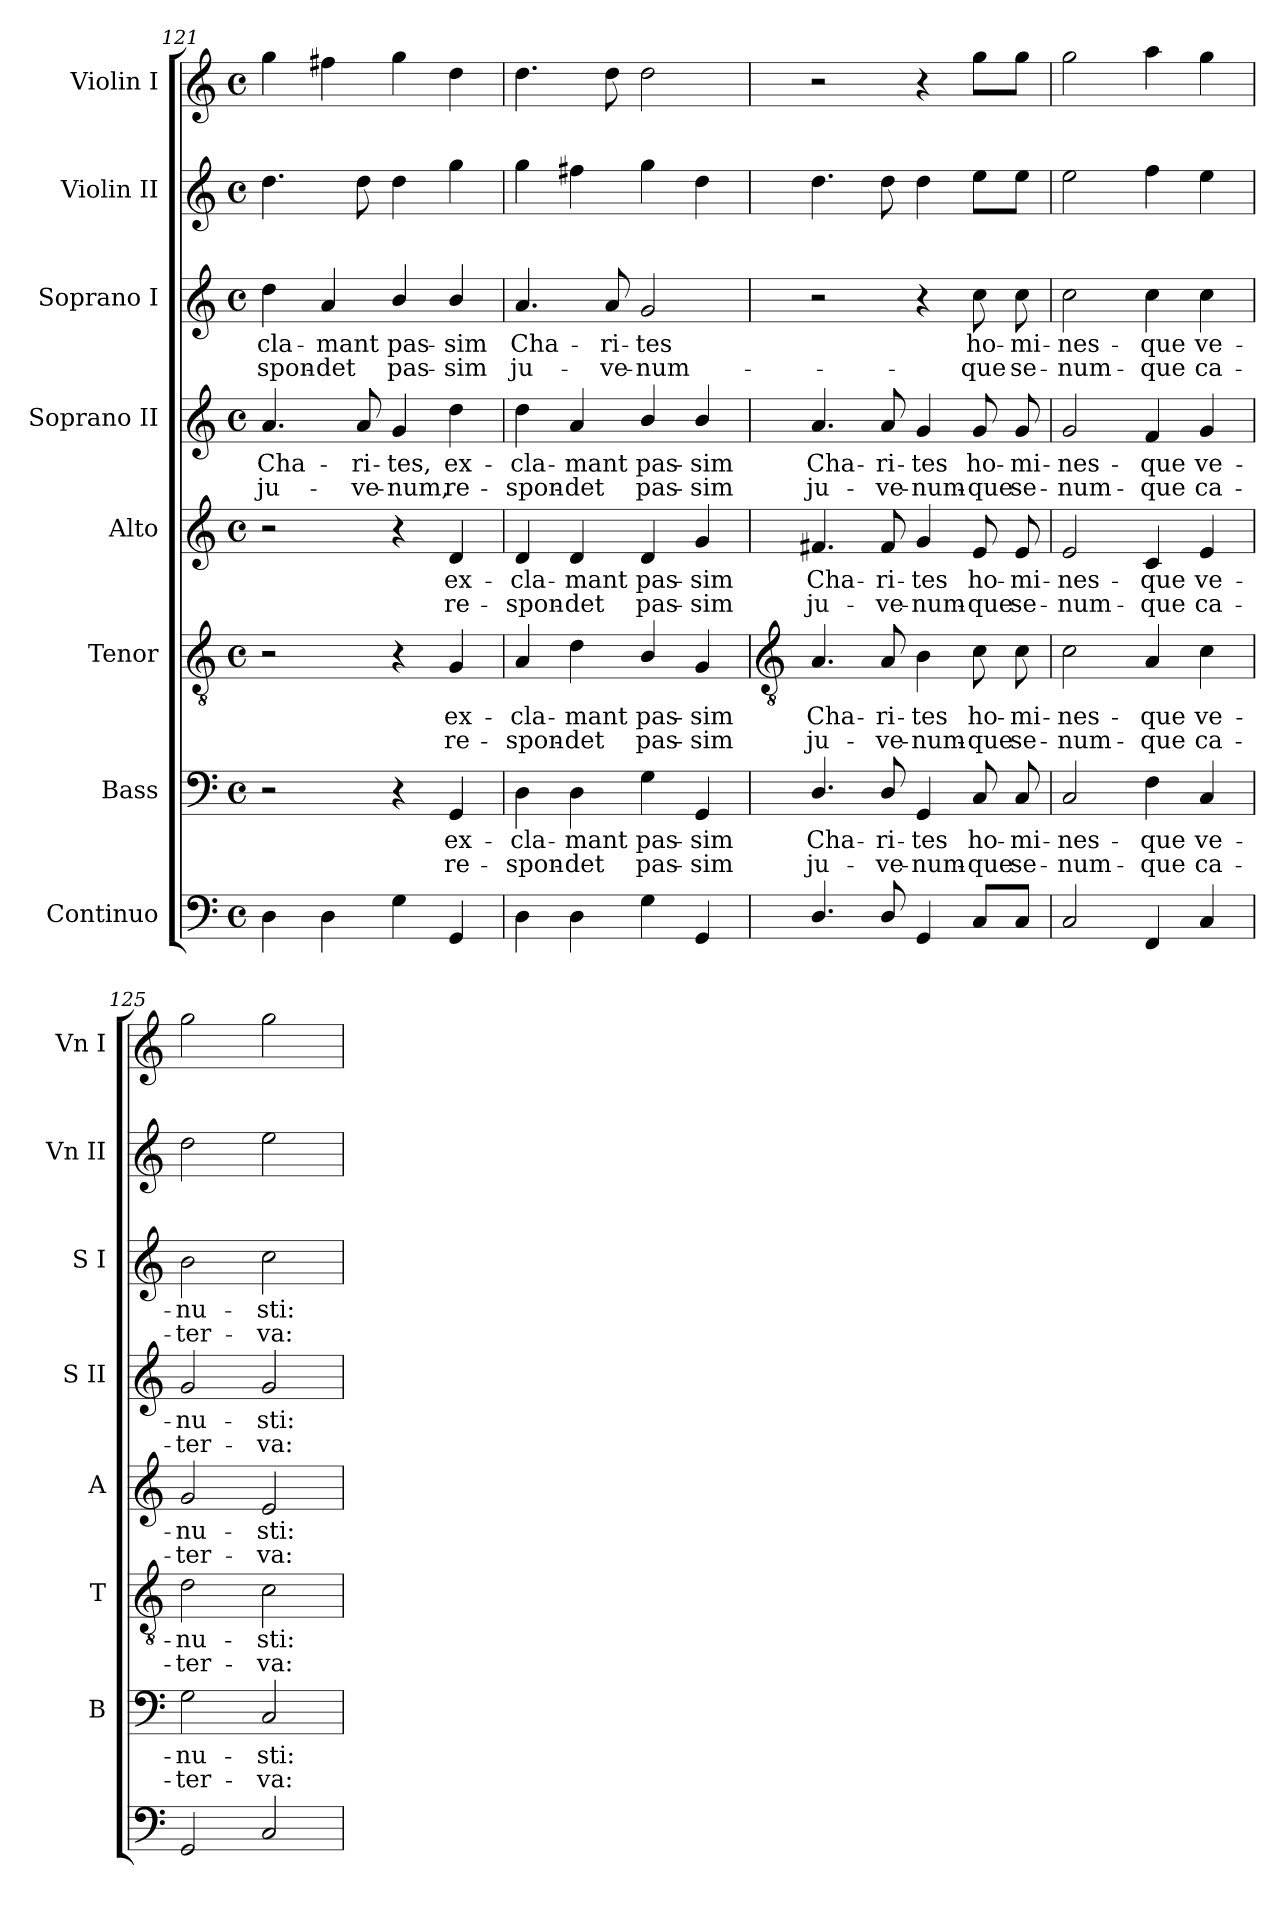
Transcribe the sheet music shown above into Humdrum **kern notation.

**kern	**kern	**text	**text	**kern	**text	**text	**kern	**text	**text	**kern	**text	**text	**kern	**text	**text	**kern	**kern
*part8	*part7	*part7	*part7	*part6	*part6	*part6	*part5	*part5	*part5	*part4	*part4	*part4	*part3	*part3	*part3	*part2	*part1
*staff8	*staff7	*staff7	*staff7	*staff6	*staff6	*staff6	*staff5	*staff5	*staff5	*staff4	*staff4	*staff4	*staff3	*staff3	*staff3	*staff2	*staff1
*I"Continuo	*I"Bass	*	*	*I"Tenor	*	*	*I"Alto	*	*	*I"Soprano II	*	*	*I"Soprano I	*	*	*I"Violin II	*I"Violin I
*	*I'B	*	*	*I'T	*	*	*I'A	*	*	*I'S II	*	*	*I'S I	*	*	*I'Vn II	*I'Vn I
*clefF4	*clefF4	*	*	*clefGv2	*	*	*clefG2	*	*	*clefG2	*	*	*clefG2	*	*	*clefG2	*clefG2
*k[]	*k[]	*	*	*k[]	*	*	*k[]	*	*	*k[]	*	*	*k[]	*	*	*k[]	*k[]
*C:	*C:	*	*	*C:	*	*	*C:	*	*	*C:	*	*	*C:	*	*	*C:	*C:
*M4/4	*M4/4	*	*	*M4/4	*	*	*M4/4	*	*	*M4/4	*	*	*M4/4	*	*	*M4/4	*M4/4
*met(c)	*met(c)	*	*	*met(c)	*	*	*met(c)	*	*	*met(c)	*	*	*met(c)	*	*	*met(c)	*met(c)
=121	=121	=121	=121	=121	=121	=121	=121	=121	=121	=121	=121	=121	=121	=121	=121	=121	=121
!	!	!	!	!	!	!	!	!	!	!	!LO:LY:b	!LO:LY:b	!	!LO:LY:b	!LO:LY:b	!	!
4D	2r	.	.	2r	.	.	2r	.	.	4.a	Cha-	-ju-	4dd	-cla-	-spon-	4.dd	4gg
!	!	!	!	!	!	!	!	!	!	!	!	!	!	!LO:LY:b	!LO:LY:b	!	!
4D	.	.	.	.	.	.	.	.	.	.	.	.	4a	-mant	det	.	4ff#X
!	!	!	!	!	!	!	!	!	!	!	!LO:LY:b	!LO:LY:b	!	!	!	!	!
.	.	.	.	.	.	.	.	.	.	8a	-ri-	-ve-	.	.	.	8dd	.
!	!	!	!	!	!	!	!	!	!	!	!LO:LY:b	!LO:LY:b	!	!LO:LY:b	!LO:LY:b	!	!
4G	4r	.	.	4r	.	.	4r	.	.	4g	-tes,	num,	4b/	pas-	-pas-	4dd	4gg
!	!	!LO:LY:b	!LO:LY:b	!	!LO:LY:b	!LO:LY:b	!	!LO:LY:b	!LO:LY:b	!	!LO:LY:b	!LO:LY:b	!	!LO:LY:b	!LO:LY:b	!	!
4GG	4GG	ex-	-re-	4G	ex-	-re-	4d	ex-	-re-	4dd	ex-	-re-	4b/	-sim	sim	4gg	4dd
=122	=122	=122	=122	=122	=122	=122	=122	=122	=122	=122	=122	=122	=122	=122	=122	=122	=122
!	!	!LO:LY:b	!LO:LY:b	!	!LO:LY:b	!LO:LY:b	!	!LO:LY:b	!LO:LY:b	!	!LO:LY:b	!LO:LY:b	!	!LO:LY:b	!LO:LY:b	!	!
4D	4D	-cla-	-spon-	4A	-cla-	-spon-	4d	-cla-	-spon-	4dd	-cla-	-spon-	4.a	Cha-	-ju-	4gg	4.dd
!	!	!LO:LY:b	!LO:LY:b	!	!LO:LY:b	!LO:LY:b	!	!LO:LY:b	!LO:LY:b	!	!LO:LY:b	!LO:LY:b	!	!	!	!	!
4D	4D	-mant	det	4d	-mant	det	4d	-mant	det	4a	-mant	det	.	.	.	4ff#X	.
!	!	!	!	!	!	!	!	!	!	!	!	!	!	!LO:LY:b	!LO:LY:b	!	!
.	.	.	.	.	.	.	.	.	.	.	.	.	8a	-ri-	-ve-	.	8dd
!	!	!LO:LY:b	!LO:LY:b	!	!LO:LY:b	!LO:LY:b	!	!LO:LY:b	!LO:LY:b	!	!LO:LY:b	!LO:LY:b	!	!LO:LY:b	!LO:LY:b	!	!
4G	4G	pas-	-pas-	4B/	pas-	-pas-	4d	pas-	-pas-	4b/	pas-	-pas-	2g	-tes	num-	4gg	2dd
!	!	!LO:LY:b	!LO:LY:b	!	!LO:LY:b	!LO:LY:b	!	!LO:LY:b	!LO:LY:b	!	!LO:LY:b	!LO:LY:b	!	!	!	!	!
4GG	4GG	-sim	sim	4G	-sim	sim	4g	-sim	sim	4b/	-sim	sim	.	.	.	4dd	.
!!LO:LB:g=z
=123	=123	=123	=123	=123	=123	=123	=123	=123	=123	=123	=123	=123	=123	=123	=123	=123	=123
*	*	*	*	*clefGv2	*	*	*	*	*	*	*	*	*	*	*	*	*
!	!	!LO:LY:b	!LO:LY:b	!	!LO:LY:b	!LO:LY:b	!	!LO:LY:b	!LO:LY:b	!	!LO:LY:b	!LO:LY:b	!	!	!	!	!
4.D/	4.D/	Cha-	-ju-	4.A	Cha-	-ju-	4.f#X	Cha-	-ju-	4.a	Cha-	-ju-	2r	.	.	4.dd	2r
!	!	!LO:LY:b	!LO:LY:b	!	!LO:LY:b	!LO:LY:b	!	!LO:LY:b	!LO:LY:b	!	!LO:LY:b	!LO:LY:b	!	!	!	!	!
8D/	8D/	-ri-	-ve-	8A	-ri-	-ve-	8f#	-ri-	-ve-	8a	-ri-	-ve-	.	.	.	8dd	.
!	!	!LO:LY:b	!LO:LY:b	!	!LO:LY:b	!LO:LY:b	!	!LO:LY:b	!LO:LY:b	!	!LO:LY:b	!LO:LY:b	!	!	!	!	!
4GG	4GG	-tes	num-	4B	-tes	num-	4g	-tes	num-	4g	-tes	num-	4r	.	.	4dd	4r
!	!	!LO:LY:b	!LO:LY:b	!	!LO:LY:b	!LO:LY:b	!	!LO:LY:b	!LO:LY:b	!	!LO:LY:b	!LO:LY:b	!	!LO:LY:b	!LO:LY:b	!	!
8CL	8C	-ho-	-que	8c	-ho-	-que	8e	-ho-	-que	8g	-ho-	-que	8cc	-ho-	-que	8eeL	8ggL
!	!	!LO:LY:b	!LO:LY:b	!	!LO:LY:b	!LO:LY:b	!	!LO:LY:b	!LO:LY:b	!	!LO:LY:b	!LO:LY:b	!	!LO:LY:b	!LO:LY:b	!	!
8CJ	8C	mi-	-se-	8c	mi-	-se-	8e	mi-	-se-	8g	mi-	-se-	8cc	mi-	-se-	8eeJ	8ggJ
=124	=124	=124	=124	=124	=124	=124	=124	=124	=124	=124	=124	=124	=124	=124	=124	=124	=124
!	!	!LO:LY:b	!LO:LY:b	!	!LO:LY:b	!LO:LY:b	!	!LO:LY:b	!LO:LY:b	!	!LO:LY:b	!LO:LY:b	!	!LO:LY:b	!LO:LY:b	!	!
2C	2C	-nes-	-num-	2c	-nes-	-num-	2e	-nes-	-num-	2g	-nes-	-num-	2cc	-nes-	-num-	2ee	2gg
!	!	!LO:LY:b	!LO:LY:b	!	!LO:LY:b	!LO:LY:b	!	!LO:LY:b	!LO:LY:b	!	!LO:LY:b	!LO:LY:b	!	!LO:LY:b	!LO:LY:b	!	!
4FF	4F	-que	que	4A	-que	que	4c	-que	que	4f	-que	que	4cc	-que	que	4ff	4aa
!	!	!LO:LY:b	!LO:LY:b	!	!LO:LY:b	!LO:LY:b	!	!LO:LY:b	!LO:LY:b	!	!LO:LY:b	!LO:LY:b	!	!LO:LY:b	!LO:LY:b	!	!
4C	4C	ve-	-ca-	4c	ve-	-ca-	4e	ve-	-ca-	4g	ve-	-ca-	4cc	ve-	-ca-	4ee	4gg
=125	=125	=125	=125	=125	=125	=125	=125	=125	=125	=125	=125	=125	=125	=125	=125	=125	=125
!	!	!LO:LY:b	!LO:LY:b	!	!LO:LY:b	!LO:LY:b	!	!LO:LY:b	!LO:LY:b	!	!LO:LY:b	!LO:LY:b	!	!LO:LY:b	!LO:LY:b	!	!
2GG	2G	-nu-	-ter-	2d	-nu-	-ter-	2g	-nu-	-ter-	2g	-nu-	-ter-	2b	-nu-	-ter-	2dd	2gg
!	!	!LO:LY:b	!LO:LY:b	!	!LO:LY:b	!LO:LY:b	!	!LO:LY:b	!LO:LY:b	!	!LO:LY:b	!LO:LY:b	!	!LO:LY:b	!LO:LY:b	!	!
2C	2C	-sti:	va:	2c	-sti:	va:	2e	-sti:	va:	2g	-sti:	va:	2cc	-sti:	va:	2ee	2gg
=	=	=	=	=	=	=	=	=	=	=	=	=	=	=	=	=	=
*-	*-	*-	*-	*-	*-	*-	*-	*-	*-	*-	*-	*-	*-	*-	*-	*-	*-
